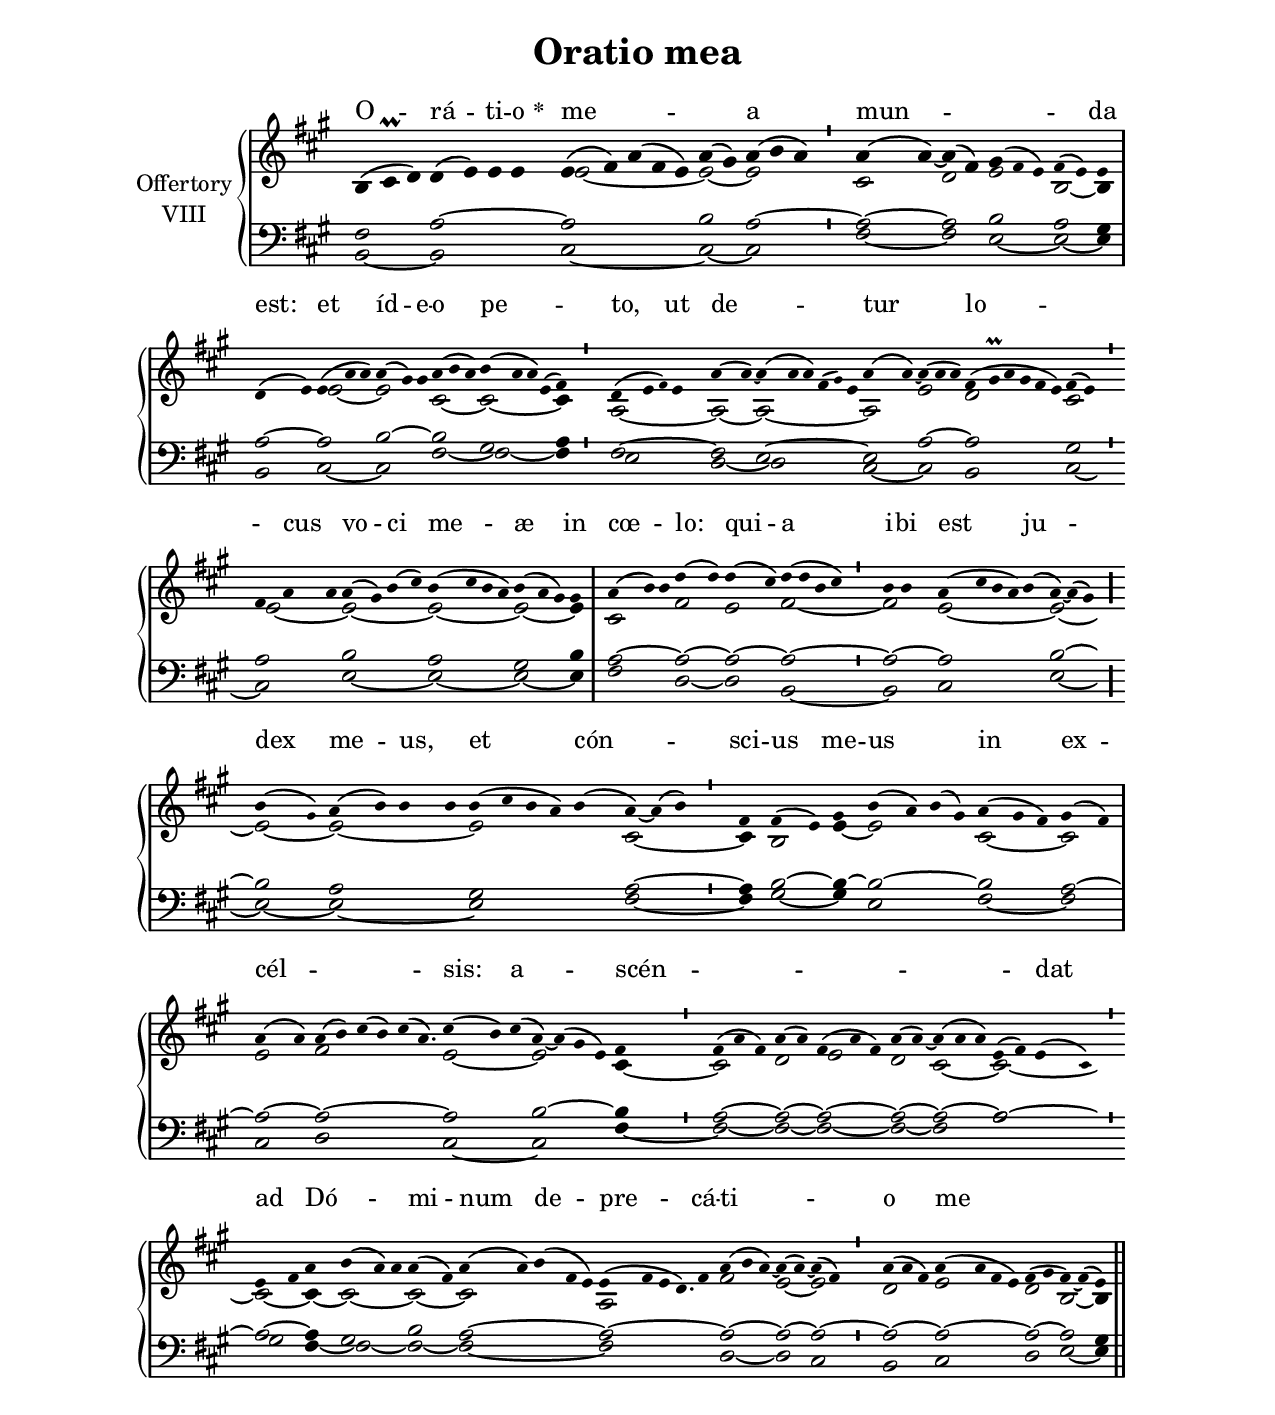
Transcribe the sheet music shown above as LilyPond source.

\version "2.18"
\include "gregorian.ly"
\include "noh2.ily"


%Page reference: page iii.312
%(volume.page)

global = {
 \key e \mixolydian
 \cadenzaOn 
}

\header {
  title = \markup \center-column {"Oratio mea" \vspace #1 }
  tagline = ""
  composer = ""
}

\paper {
 #(include-special-characters)
  oddHeaderMarkup = \markup \fill-line {
    \line {}
    \center-column {
      \on-the-fly #first-page     " "
      \on-the-fly #not-first-page "Oratio mea"
    }
    \line { \on-the-fly #print-page-number-check-first \fromproperty #'page:page-number-string }
  }
  evenHeaderMarkup = \markup \fill-line {
    \line { \on-the-fly #print-page-number-check-first \fromproperty #'page:page-number-string }
    \center-column { "Oratio mea" }
    \line {}
  }
}

chantText = \lyricmode {
O -- rá -- ti -- o 
\set stanza = " * " me -- _ _ a mun -- _ _ da est: 
et íd -- e -- o pe -- _ to, ut de -- _ _ tur lo -- _ _ cus _ vo -- ci me -- æ in cœ -- _ lo: 
qui -- a i -- bi est ju -- dex me -- us, _ 
et cón -- sci -- us me -- us _ in ex -- cél -- _ _ _ sis: 
a -- scén -- _ _ _ _ _ dat ad _ Dó -- _ _ mi -- num de -- pre -- cá -- ti -- o me -- _ _ a. _ _ _ _ _ _ _ }

chantMusic = {
\tieDown   b4 ( cis'\prall d'4) d'4 ( e'4) e'4 e'4  e'4 ( fis'4) a'4 ( fis'4 e'4) a'4 ( gis'4) a'4 ( b'4 a'4) \divisioMinima
 a'4 ( a'4) ~ a'4 ( fis'4) gis'4 ( \tiny fis' e' 4) fis'4 ( e'4) e'4 \divisioMaxima
 d'4 ( e'4) e'4 ( a'4 a'4) a'4 ( gis'4) gis'4 a'4 ( b'4 a'4) b'4 ( a'4 a'4) e'4 ( fis'4) \divisioMinima
 d'4 ( e'4 \once \tweak #'font-size #-4 fis' ) e'4 a'4 ( a'4) ~ a'4 ( a'4 a'4) fis'4 ( \once \tweak #'font-size #-4 gis' ) e'4 a'4 ( a'4) ~ a'4 ( a'4 a'4) fis'4 ( gis'\prall a'4 gis'4 fis'4 e'4) fis'4 ( e'4) \divisioMinima
 fis'4 a'4 a'4 a'4 ( gis'4) b'4 ( cis''4) b'4 ( cis''4 b'4 a'4) b'4 ( a'4 gis'4) gis'4 \divisioMaxima
 a'4 ( b'4) b'4 d''4 ( d''4) d''4 ( cis''4) d''4 ( d''4 b'4 cis''4) \divisioMinima
 b'4 b'4 a'4 ( cis''4 b'4 a'4) b'4 ( a'4) ~ a'4 ( gis'4) \divisioMaior
 b'4 ( \once \tweak #'font-size #-4 gis' ) a'4 ( b'4) b'4 b'4 b'4 ( cis''4 b'4 a'4) b'4 ( a'4) ~ a'4 ( b'4) \divisioMinima
 fis'4 fis'4 ( e'4) gis'4 b'4 ( a'4) b'4 ( gis'4) a'4 ( \tiny gis' fis' 4) gis'4 ( fis'4) \divisioMaxima
 a'4 ( a'4) a'4 ( b'4) cis''4 ( b'4) cis''4 ( a'4.) cis''4 ( b'4) cis''4 ( a'4) ~ a'4 ( \tiny gis' e' 4) fis'4 \divisioMinima
 fis'4 ( a'4 fis'4) a'4 ( a'4) fis'4 ( a'4 fis'4) a'4 ( a'4) ~ a'4 ( a'4 a'4) e'4 ( fis'4) e'4 ( \once \tweak #'font-size #-4 cis' ) \divisioMinima
 e'4 fis'4 a'4 b'4 ( a'4) a'4 a'4 ( fis'4) a'4 ( a'4) b'4 ( fis'4 e'4) e'4 ( fis'4 e'4 d'4.) fis'4 a'4 ( b'4 a'4) ~ a'4 ( a'4) ~ a'4 ( fis'4) \divisioMinima
 a'4 ( a'4 fis'4) a'4 ( a'4 fis'4 e'4) fis'4 ( gis'4 fis'4) ~ fis'4 ( e'4) \finalis

}

altoMusic = {
r2*7/2 e'2*5/2 ~ e'2 ~ e'2*3/2 \divisioMinima
cis'2 d'2 e'2*3/2 b2 ~ b4 \divisioMaxima
r2 e'2*3/2 ~ e'2*3/2 cis'2*3/2 ~ cis'2*4/2 ~ cis'4 \divisioMinima
a2*4/2 ~ a2 ~ a2*6/2 ~ a2 e'2*3/2 d'2*6/2 cis'2 \divisioMinima
e'2*3/2 ~ e'2*4/2 ~ e'2*4/2 ~ e'2*3/2 ~ e'4 \divisioMaxima
cis'2*3/2 fis'2 e'2 fis'2*4/2 ~ \divisioMinima
fis'2 e'2*5/2 ~ e'2*3/2 ~ \divisioMaior
e'2 ~ e'2*4/2 ~ e'2*5/2 cis'2*3/2 ~ \divisioMinima
cis'4 b2 e'4 ~ e'2*4/2 cis'2*3/2 ~ cis'2 \divisioMaxima
e'2 fis'2*13/4 e'2*3/2 ~ e'2*4/2 cis'4 ~ \divisioMinima
cis'2*3/2 d'2 e'2*3/2 d'2 cis'2*3/2 ~ cis'2*4/2 ~ \divisioMinima
cis'2 ~ cis'4 ~ cis'2*3/2 ~ cis'2 ~ cis'2*5/2 a2*11/4 fis'2*3/2 e'2 ~ e'2 \divisioMinima
d'2*3/2 e'2*4/2 d'2 b2 ~ b4 \finalis
}

tenorMusic = {
fis2*3/2 a2*4/2 ~ a2*5/2 b2 a2*3/2 ~ \divisioMinima
a2 ~ a2 b2*3/2 a2 gis4 \divisioMaxima
a2 ~ a2*3/2 b2*3/2 ~ b2*3/2 gis2*4/2 a4 \divisioMinima
fis2*4/2 ~ fis2 e2*6/2 ~ e2 a2*3/2 ~ a2*6/2 gis2 \divisioMinima
a2*3/2 b2*4/2 a2*4/2 gis2*3/2 b4 \divisioMaxima
a2*3/2 ~ a2 ~ a2 ~ a2*4/2 ~ \divisioMinima
a2 ~ a2*5/2 b2*3/2 ~ \divisioMaior
b2 a2*4/2 gis2*5/2 a2*3/2 ~ \divisioMinima
a4 b2 ~ b4 ~ b2*4/2 ~ b2*3/2 a2 ~ \divisioMaxima
a2 ~ a2*13/4 ~ a2*3/2 b2*4/2 ~ b4 \divisioMinima
a2*3/2 ~ a2 ~ a2*3/2 ~ a2 ~ a2*3/2 ~ a2*4/2 ~ \divisioMinima
a2 ~ a4 gis2*3/2 b2 a2*5/2 ~ a2*11/4 ~ a2*3/2 ~ a2 ~ a2 ~ \divisioMinima
a2*3/2 ~ a2*4/2 ~ a2 ~ a2 gis4 \finalis
}

bassMusic = {
b,2*3/2 ~ b,2*4/2 cis2*5/2 ~ cis2 ~ cis2*3/2 \divisioMinima
fis2 ~ fis2 e2*3/2 ~ e2 ~ e4 \divisioMaxima
b,2 cis2*3/2 ~ cis2*3/2 fis2*3/2 ~ fis2*4/2 ~ fis4 \divisioMinima
e2*4/2 d2 ~ d2*6/2 cis2 ~ cis2*3/2 b,2*6/2 cis2 ~ \divisioMinima
cis2*3/2 e2*4/2 ~ e2*4/2 ~ e2*3/2 ~ e4 \divisioMaxima
fis2*3/2 d2 ~ d2 b,2*4/2 ~ \divisioMinima
b,2 cis2*5/2 e2*3/2 ~ \divisioMaior
e2 ~ e2*4/2 ~ e2*5/2 fis2*3/2 ~ \divisioMinima
fis4 gis2 ~ gis4 e2*4/2 fis2*3/2 ~ fis2 \divisioMaxima
cis2 d2*13/4 cis2*3/2 ~ cis2*4/2 fis4 ~ \divisioMinima
fis2*3/2 ~ fis2 ~ fis2*3/2 ~ fis2 ~ fis2*3/2 a2*4/2 \divisioMinima
gis2 fis4 ~ fis2*3/2 ~ fis2 ~ fis2*5/2 ~ fis2*11/4 d2*3/2 ~ d2 cis2 \divisioMinima
b,2*3/2 cis2*4/2 d2 e2 ~ e4 \finalis
}

voiceLines = {
\voiceLineStyle


}

\score{
  <<
    \new GrandStaff <<
      \set GrandStaff.autoBeaming = ##f
      \set GrandStaff.instrumentName = \markup \center-column {
        "Offertory"
        "VIII"
      }
      \new Staff = up <<
        \new Voice = "chant" {
          \voiceOne \global \chantMusic
        }
        \new Voice {
          \voiceTwo \global \altoMusic
        }
      >>

      \new Staff = down <<
        \clef bass
        \new Voice {
          \voiceOne \global \tenorMusic
        }
        \new Voice {
          \voiceTwo \global \bassMusic
        }
	\new Voice {
        \voiceThree \global \voiceLines
        }
      >>
    >>
    \new Lyrics \lyricsto chant {
      \chantText
    }
  >>
  \layout{
  }
  \midi{
    \tempo 4 = 125
  }
}
